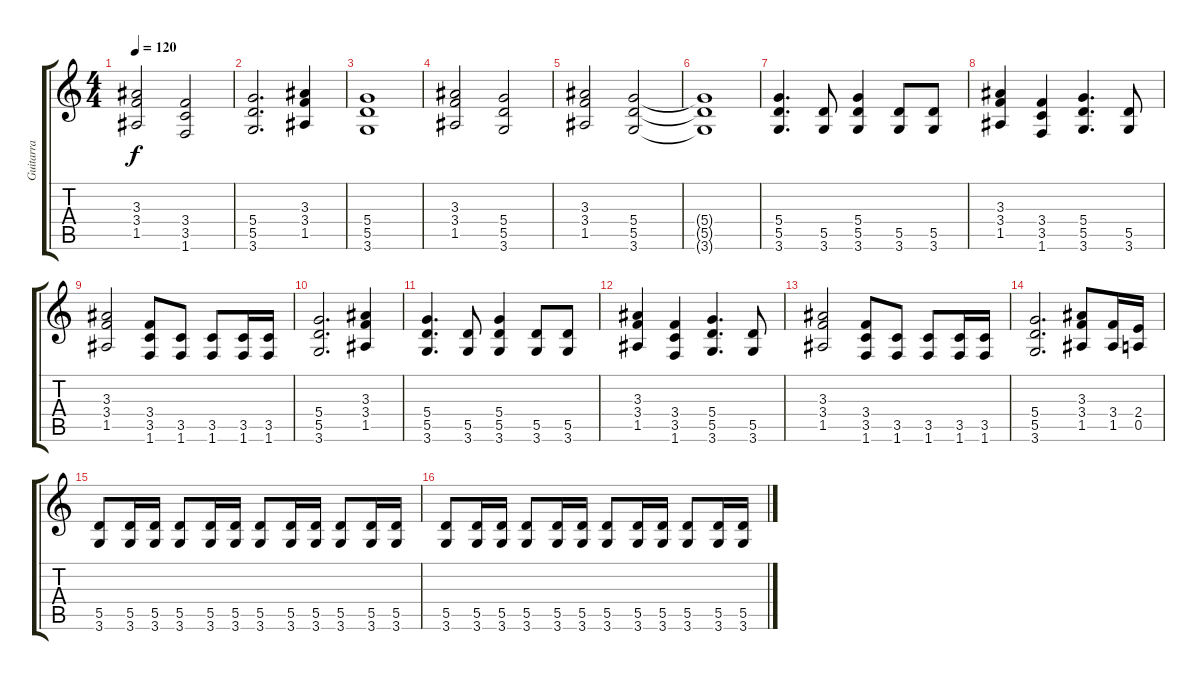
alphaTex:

\track ("Guitarra" "Guitarra") {instrument distortionguitar}
\staff {score tabs}
\tuning (E4 B3 G3 D3 A2 E2) {hide}
\ts (4 4)
\tempo 120
\clef g2
\ks c
(3.3 3.4 1.5).2{dy f} (3.4 3.5 1.6).2 |
(5.4 5.5 3.6).2{d} (3.3 3.4 1.5).4 |
(5.4 5.5 3.6).1 |
(3.3 3.4 1.5).2 (5.4 5.5 3.6).2 |
(3.3 3.4 1.5).2 (5.4 5.5 3.6).2 |
(5.4{t} 5.5{t} 3.6{t}).1 |
(5.4 5.5 3.6).4{d} (5.5 3.6).8 (5.4 5.5 3.6).4 (5.5 3.6).8 (5.5 3.6).8 |
(3.3 3.4 1.5).4 (3.4 3.5 1.6).4 (5.4 5.5 3.6).4{d} (5.5 3.6).8 |
(3.3 3.4 1.5).2 (3.4 3.5 1.6).8 (3.5 1.6).8 (3.5 1.6).8 (3.5 1.6).16 (3.5 1.6).16 |
(5.4 5.5 3.6).2{d} (3.3 3.4 1.5).4 |
(5.4 5.5 3.6).4{d} (5.5 3.6).8 (5.4 5.5 3.6).4 (5.5 3.6).8 (5.5 3.6).8 |
(3.3 3.4 1.5).4 (3.4 3.5 1.6).4 (5.4 5.5 3.6).4{d} (5.5 3.6).8 |
(3.3 3.4 1.5).2 (3.4 3.5 1.6).8 (3.5 1.6).8 (3.5 1.6).8 (3.5 1.6).16 (3.5 1.6).16 |
(5.4 5.5 3.6).2{d} (3.3 3.4 1.5).8 (3.4 1.5).16 (2.4 0.5).16 |
(5.5 3.6).8 (5.5 3.6).16 (5.5 3.6).16 (5.5 3.6).8 (5.5 3.6).16 (5.5 3.6).16 (5.5 3.6).8 (5.5 3.6).16 (5.5 3.6).16 (5.5 3.6).8 (5.5 3.6).16 (5.5 3.6).16 |
(5.5 3.6).8 (5.5 3.6).16 (5.5 3.6).16 (5.5 3.6).8 (5.5 3.6).16 (5.5 3.6).16 (5.5 3.6).8 (5.5 3.6).16 (5.5 3.6).16 (5.5 3.6).8 (5.5 3.6).16 (5.5 3.6).16
